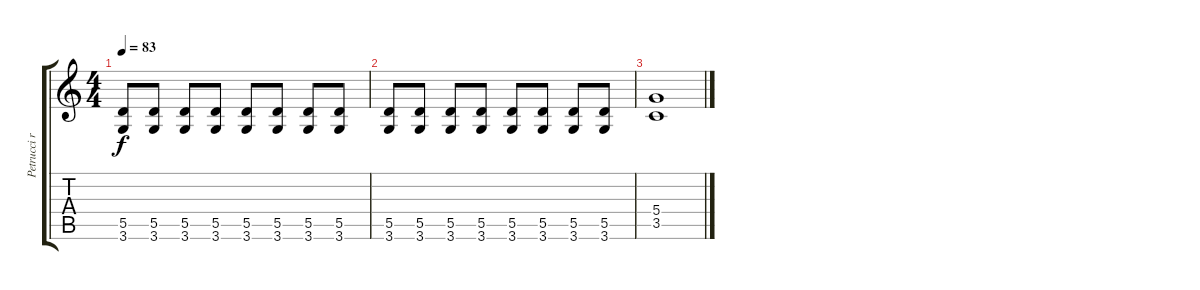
\track ("Petrucci ryth" "Petrucci r") {instrument distortionguitar}
\staff {score tabs}
\tuning (E4 B3 G3 D3 A2 E2) {hide}
\ts (4 4)
\tempo 83
\clef g2
\ks c
(5.5 3.6).8{dy f} (5.5 3.6).8 (5.5 3.6).8 (5.5 3.6).8 (5.5 3.6).8 (5.5 3.6).8 (5.5 3.6).8 (5.5 3.6).8 |
(5.5 3.6).8 (5.5 3.6).8 (5.5 3.6).8 (5.5 3.6).8 (5.5 3.6).8 (5.5 3.6).8 (5.5 3.6).8 (5.5 3.6).8 |
(5.4 3.5).1
